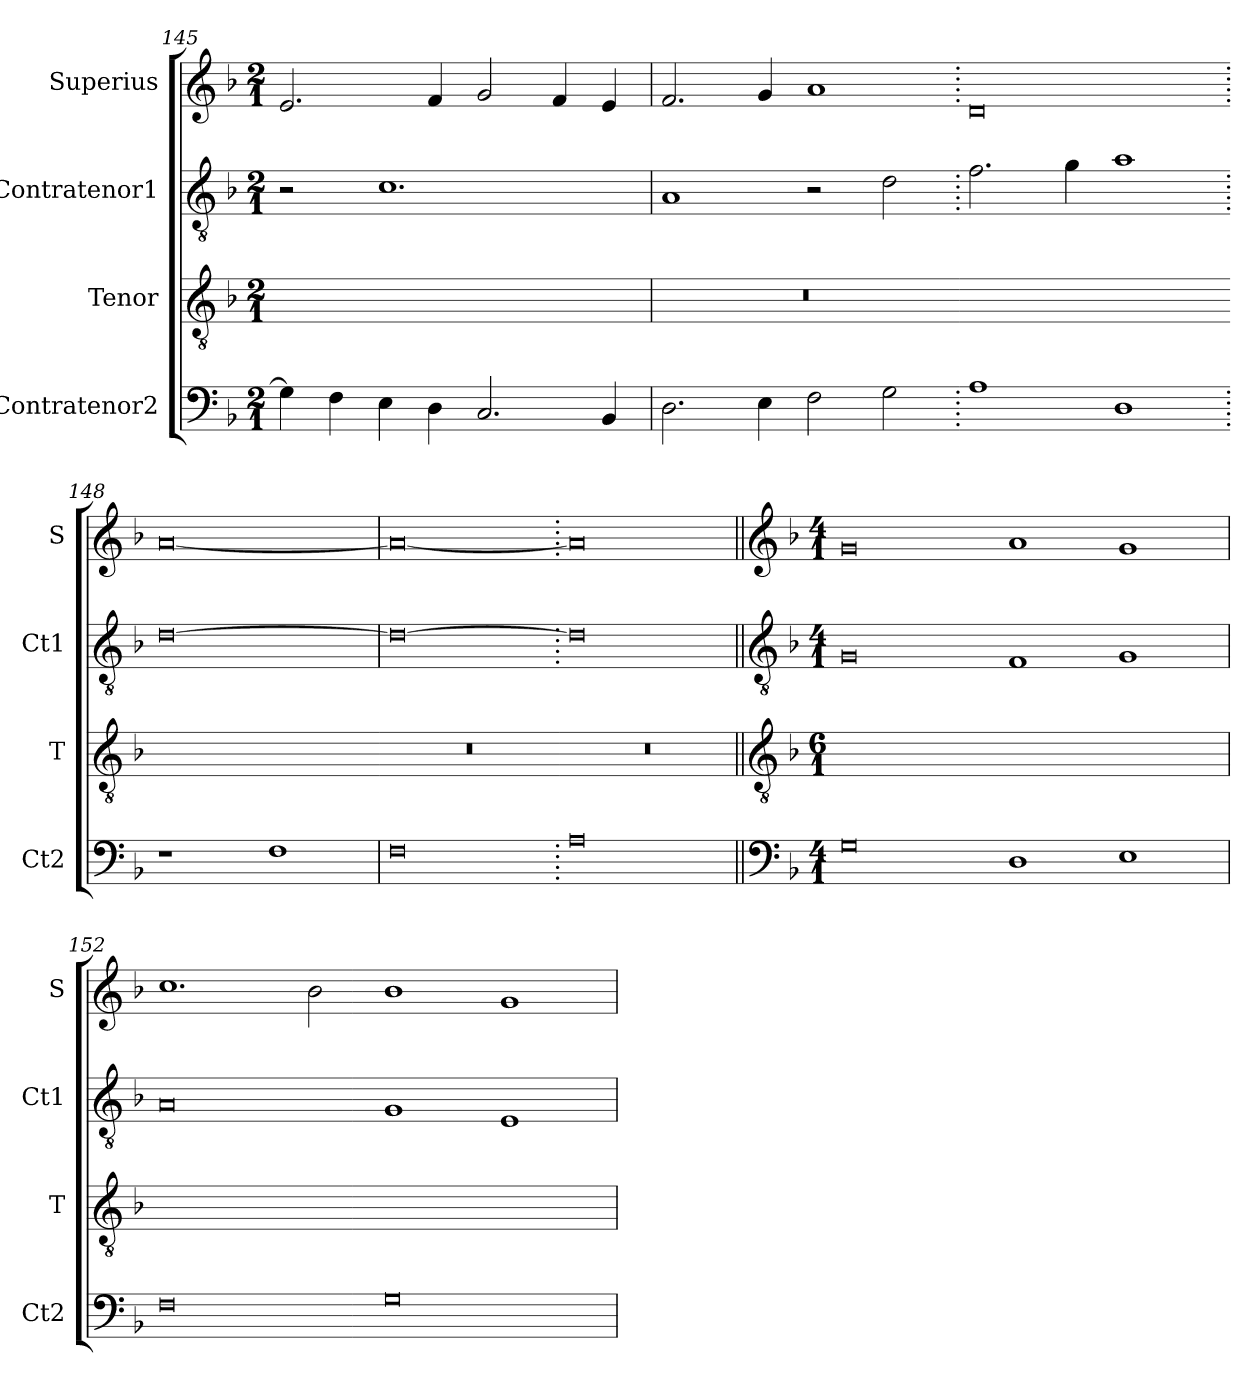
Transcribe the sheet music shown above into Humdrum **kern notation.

**kern	**kern	**kern	**kern
*part4	*part3	*part2	*part1
*staff4	*staff3	*staff2	*staff1
*I"Contratenor2	*I"Tenor	*I"Contratenor1	*I"Superius
*I'Ct2	*I'T	*I'Ct1	*I'S
*clefF4	*clefGv2	*clefGv2	*clefG2
*k[b-]	*k[b-]	*k[b-]	*k[b-]
*M2/1	*M2/1	*M2/1	*M2/1
=145	=145	=145	=145
!	!LO:N:vis=2	!	!
4G\]	0ryy	2r	2.e/
4F\	.	.	.
4E\	.	1.c	.
4D\	.	.	4f/
2.C/	.	.	2g/
.	.	.	4f/
4BB-/	.	.	4e/
=146	=146	=146	=146
!	!LO:N:vis=2	!	!
2.D\	0r	1A	2.f/
4E\	.	.	4g/
2F\	.	2r	1a
2G\	.	2d\	.
=147.	=147-	=147.	=147.
!	!LO:N:vis=2	!	!
1A	0ryy	2.f\	0d
.	.	4g\	.
1D	.	1a	.
=148.	=148-	=148.	=148.
!	!LO:N:vis=2	!	!
1r	0ryy	[0d	[0a
1F	.	.	.
=149	=149-	=149	=149
!	!LO:N:vis=2	!	!
0F	0r	0d_	0a_
=150.	=150-	=150.	=150.
!	!LO:N:vis=2	!	!
0A	0r	0d]	0a]
!!LO:LB:g=z
=151||	=151||	=151||	=151||
*clefF4	*clefGv2	*clefGv2	*clefG2
*k[b-]	*k[b-]	*k[b-]	*k[b-]
*M4/1	*M6/1	*M4/1	*M4/1
!	!LO:N:vis=0.	!	!
0G	3%8.r	0G	0g
1D	.	1F	1a
1E	.	1G	1g
=152	=152	=152	=152
!	!LO:N:vis=0.	!	!
0F	3%8.r	0A	1.cc
.	.	.	2b-\
0G	.	1G	1b-
.	.	1E	1g
=	=	=	=
*-	*-	*-	*-
